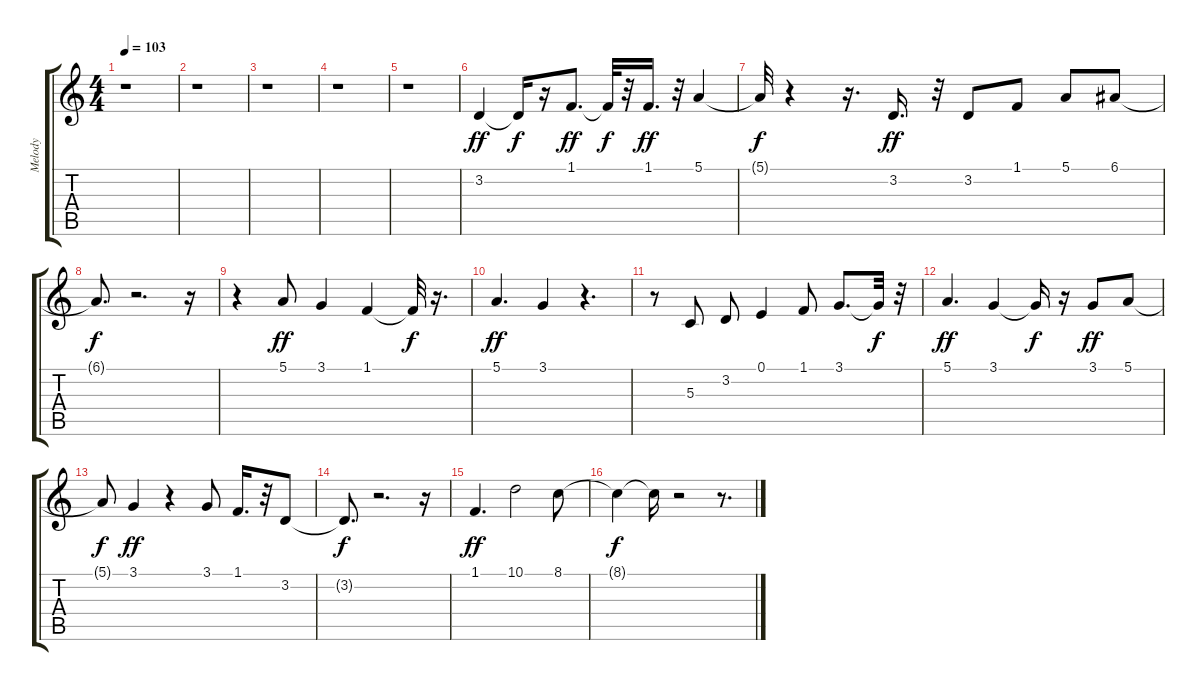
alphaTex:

\track ("Melody" "Melody") {instrument flute}
\staff {score tabs}
\tuning (E4 B3 G3 D3 A2 E2) {hide}
\ts (4 4)
\tempo 103
\clef g2
\ks c
r.1{dy f} |
r.1 |
r.1 |
r.1 |
r.1 |
3.2.4{dy ff} 3.2{t}.16{dy f} r.16 1.1.8{d dy ff} 1.1{t}.32{dy f} r.32 1.1.16{d dy ff} r.32 5.1.4 |
5.1{t}.32{dy f} r.4 r.16{d} 3.2.16{d dy ff} r.32 3.2.8 1.1.8 5.1.8 6.1.8 |
6.1{t}.8{d dy f} r.2{d} r.16 |
r.4 5.1.8{dy ff} 3.1.4 1.1.4 1.1{t}.32{dy f} r.16{d} |
5.1.4{d dy ff} 3.1.4 r.4{d} |
r.8 5.3.8 3.2.8 0.1.4 1.1.8 3.1.8{d} 3.1{t}.32{dy f} r.32 |
5.1.4{d dy ff} 3.1.4 3.1{t}.16{dy f} r.16 3.1.8{dy ff} 5.1.8 |
5.1{t}.8{dy f} 3.1.4{dy ff} r.4 3.1.8 1.1.16{d} r.32 3.2.8 |
3.2{t}.8{d dy f} r.2{d} r.16 |
1.1.4{d dy ff} 10.1.2 8.1.8 |
8.1{t}.4{dy f} 8.1{t}.16 r.2 r.8{d}
